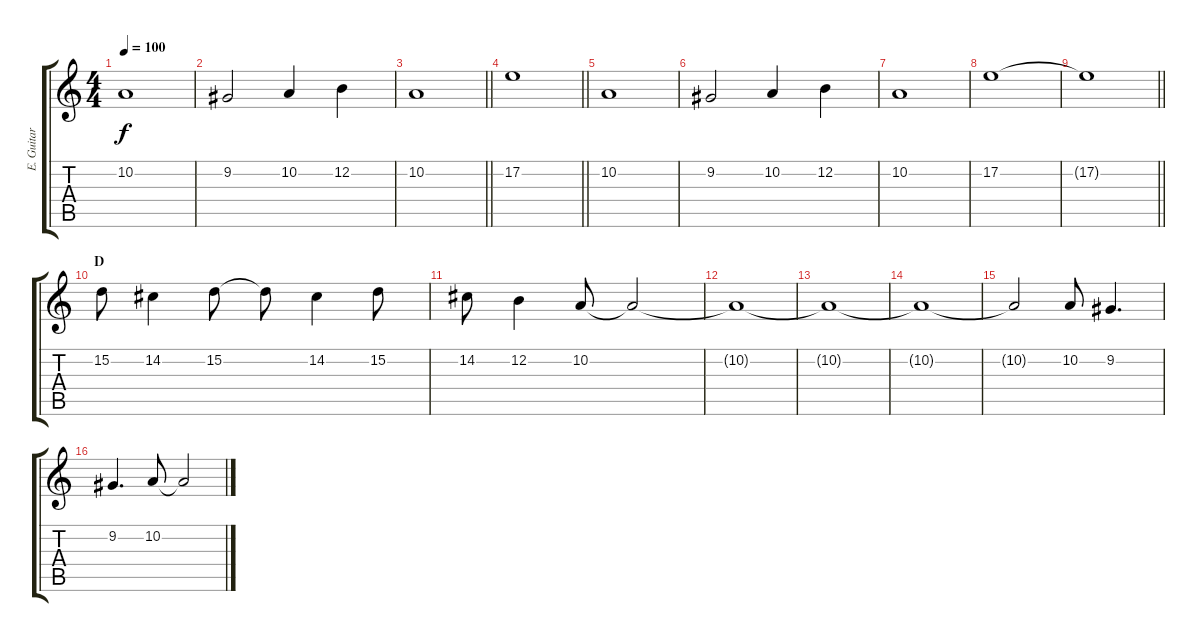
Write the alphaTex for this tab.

\track ("E. Guitar 1 (Hiroto)" "E. Guitar ") {instrument pad2warm}
\staff {score tabs}
\tuning (E4 B3 G3 D3 A2 E2) {hide}
\ts (4 4)
\tempo 100
\clef g2
\ks c
10.2.1{dy f} |
9.2.2 10.2.4 12.2.4 |
\barLineRight lightlight
10.2.1 |
\barLineRight lightlight
17.2.1 |
10.2.1 |
9.2.2 10.2.4 12.2.4 |
10.2.1 |
17.2.1 |
\barLineRight lightlight
17.2{t}.1 |
\section ("" "D")
15.2.8{instrument lead1square} 14.2.4 15.2.8 15.2{t}.8 14.2.4 15.2.8 |
14.2.8 12.2.4 10.2.8 10.2{t}.2 |
10.2{t}.1 |
10.2{t}.1 |
10.2{t}.1 |
10.2{t}.2 10.2.8 9.2.4{d} |
9.2.4{d} 10.2.8 10.2{t}.2
